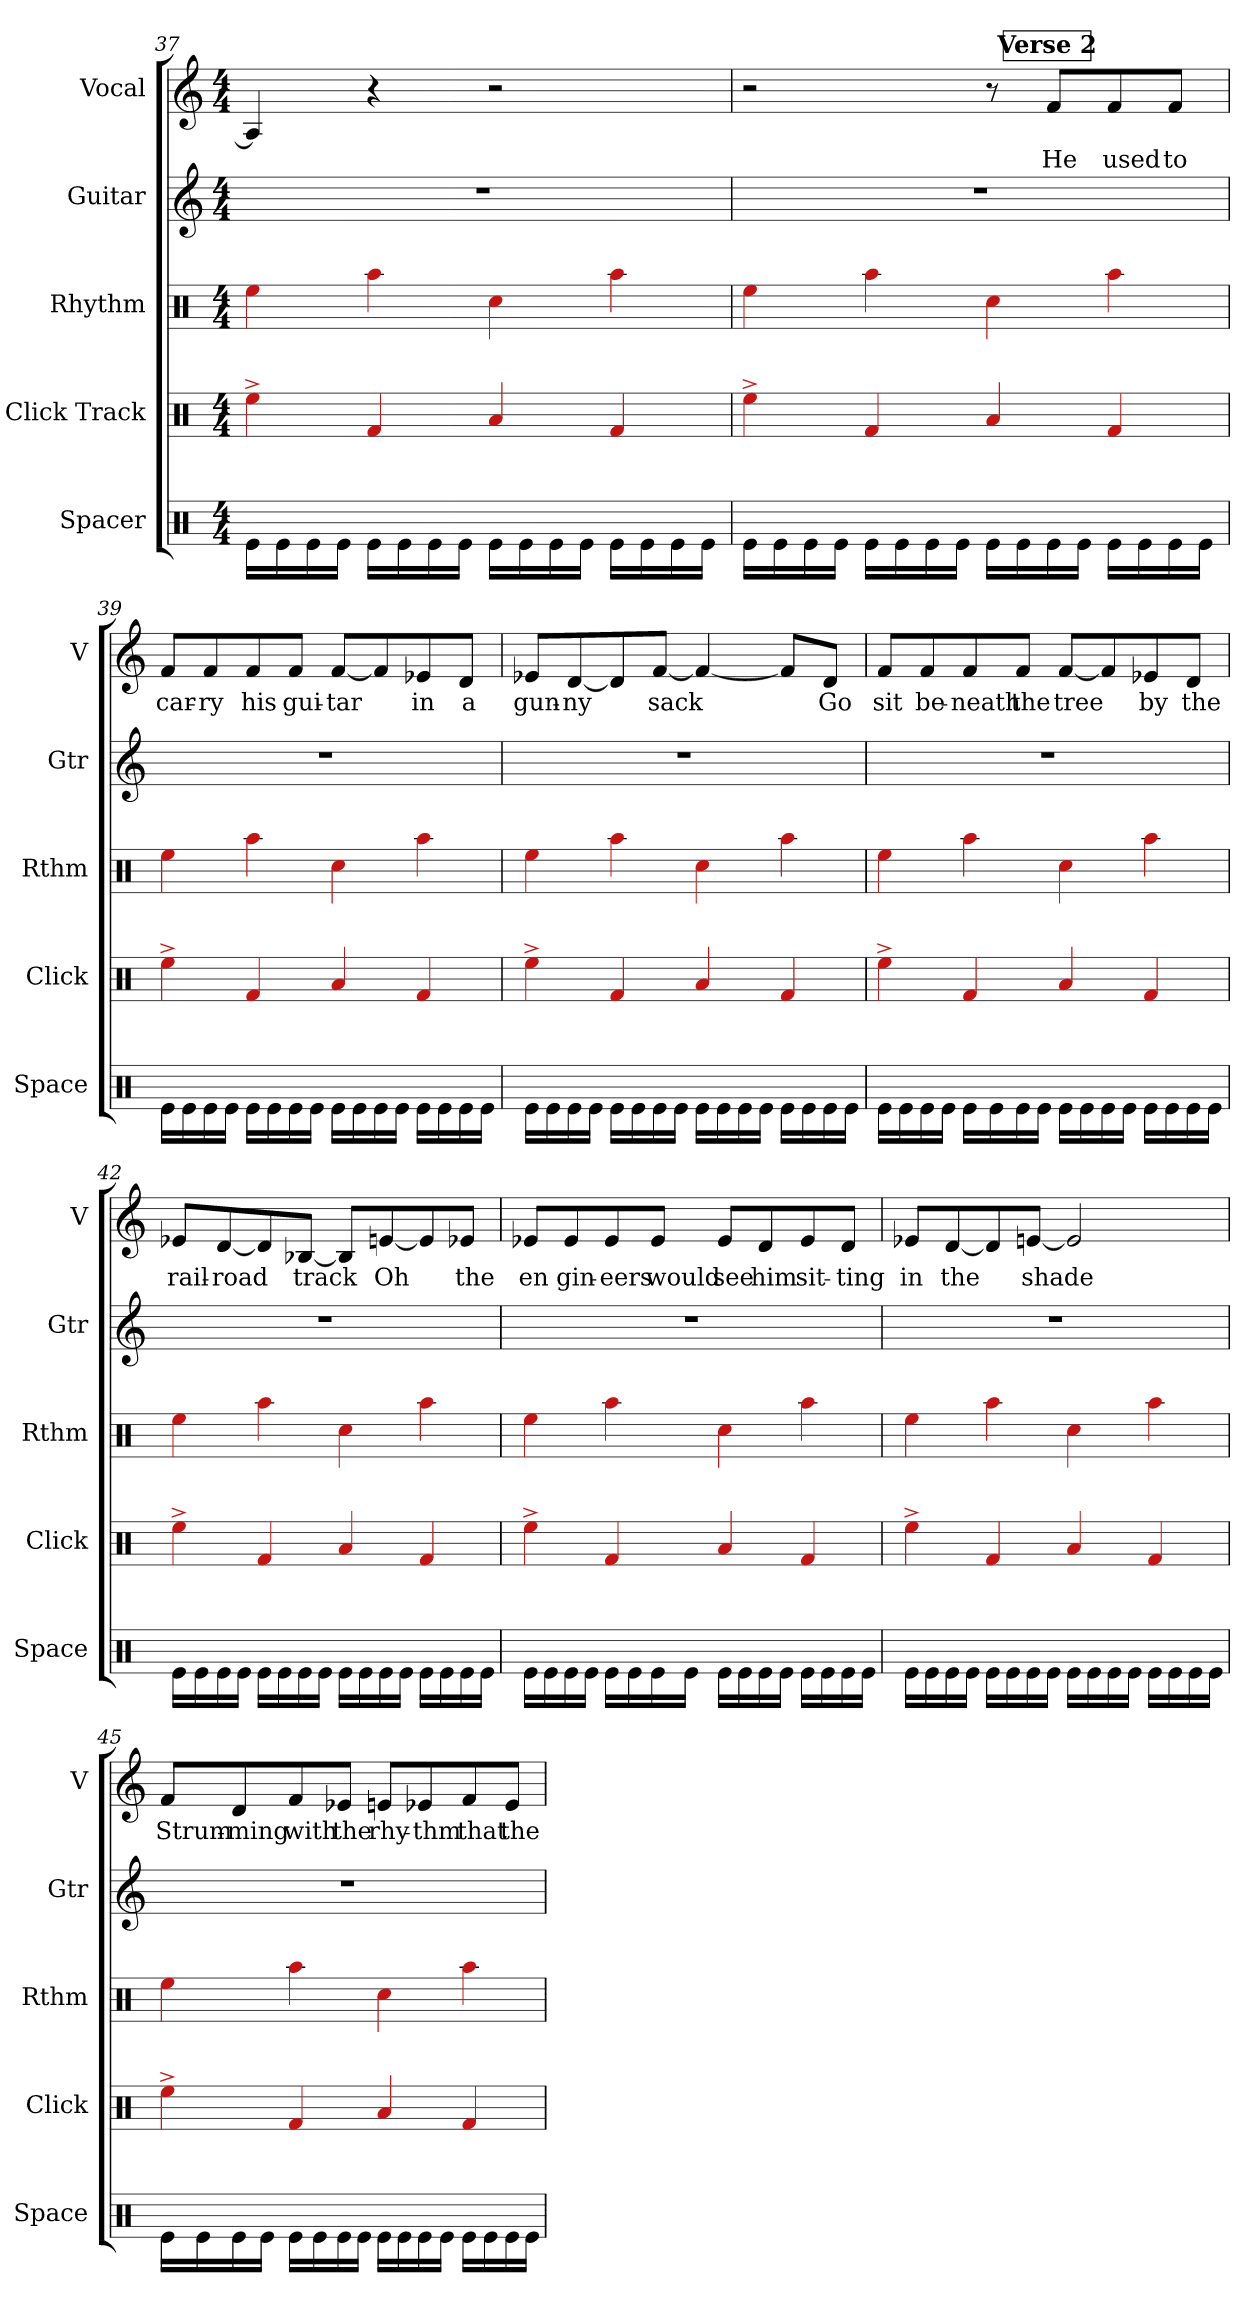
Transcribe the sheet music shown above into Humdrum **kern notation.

**kern	**kern	**kern	**kern	**kern	**text
*part5	*part4	*part3	*part2	*part1	*part1
*staff5	*staff4	*staff3	*staff2	*staff1	*staff1
*I"Spacer	*I"Click Track	*I"Rhythm	*I"Guitar	*I"Vocal	*
*I'Space	*I'Click	*I'Rthm	*I'Gtr	*I'V	*
!!LO:PB:g=z
*clefX	*clefX	*clefX	*clefG2	*clefG2	*
*k[]	*k[]	*k[]	*k[]	*k[]	*
*M4/4	*M4/4	*M4/4	*M4/4	*M4/4	*
=37	=37	=37	=37	=37	=37
16Re\LL	4ee^\	4ee\	1r	4A/]	.
16Re\	.	.	.	.	.
16Re\	.	.	.	.	.
16Re\JJ	.	.	.	.	.
16Re\LL	4f/	4aa\	.	4r	.
16Re\	.	.	.	.	.
16Re\	.	.	.	.	.
16Re\JJ	.	.	.	.	.
16Re\LL	4a/	4cc\	.	2r	.
16Re\	.	.	.	.	.
16Re\	.	.	.	.	.
16Re\JJ	.	.	.	.	.
16Re\LL	4f/	4aa\	.	.	.
16Re\	.	.	.	.	.
16Re\	.	.	.	.	.
16Re\JJ	.	.	.	.	.
!!LO:LB:g=z
!!LO:REH:place=s1:a:B:fs=16:t=Verse 2:qo=2.5
=38	=38	=38	=38	=38	=38
16Re\LL	4ee^\	4ee\	1r	2r	.
16Re\	.	.	.	.	.
16Re\	.	.	.	.	.
16Re\JJ	.	.	.	.	.
16Re\LL	4f/	4aa\	.	.	.
16Re\	.	.	.	.	.
16Re\	.	.	.	.	.
16Re\JJ	.	.	.	.	.
16Re\LL	4a/	4cc\	.	8r	.
16Re\	.	.	.	.	.
16Re\	.	.	.	8f/L	He
16Re\JJ	.	.	.	.	.
16Re\LL	4f/	4aa\	.	8f/	used
16Re\	.	.	.	.	.
16Re\	.	.	.	8f/J	to
16Re\JJ	.	.	.	.	.
!!LO:PB:g=z
=39	=39	=39	=39	=39	=39
16Re\LL	4ee^\	4ee\	1r	8f/L	car-
16Re\	.	.	.	.	.
16Re\	.	.	.	8f/	-ry
16Re\JJ	.	.	.	.	.
16Re\LL	4f/	4aa\	.	8f/	his
16Re\	.	.	.	.	.
16Re\	.	.	.	8f/J	gui-
16Re\JJ	.	.	.	.	.
16Re\LL	4a/	4cc\	.	[8f/L	-tar
16Re\	.	.	.	.	.
16Re\	.	.	.	8f/]	.
16Re\JJ	.	.	.	.	.
16Re\LL	4f/	4aa\	.	8e-X/	in
16Re\	.	.	.	.	.
16Re\	.	.	.	8d/J	a
16Re\JJ	.	.	.	.	.
!!LO:LB:g=z
=40	=40	=40	=40	=40	=40
16Re\LL	4ee^\	4ee\	1r	8e-X/L	gun-
16Re\	.	.	.	.	.
16Re\	.	.	.	[8d/	-ny
16Re\JJ	.	.	.	.	.
16Re\LL	4f/	4aa\	.	8d/]	.
16Re\	.	.	.	.	.
16Re\	.	.	.	[8f/J	sack
16Re\JJ	.	.	.	.	.
16Re\LL	4a/	4cc\	.	4f/_	.
16Re\	.	.	.	.	.
16Re\	.	.	.	.	.
16Re\JJ	.	.	.	.	.
16Re\LL	4f/	4aa\	.	8f/L]	.
16Re\	.	.	.	.	.
16Re\	.	.	.	8d/J	Go
16Re\JJ	.	.	.	.	.
!!LO:PB:g=z
=41	=41	=41	=41	=41	=41
16Re\LL	4ee^\	4ee\	1r	8f/L	sit
16Re\	.	.	.	.	.
16Re\	.	.	.	8f/	be-
16Re\JJ	.	.	.	.	.
16Re\LL	4f/	4aa\	.	8f/	-neath
16Re\	.	.	.	.	.
16Re\	.	.	.	8f/J	the
16Re\JJ	.	.	.	.	.
16Re\LL	4a/	4cc\	.	[8f/L	tree
16Re\	.	.	.	.	.
16Re\	.	.	.	8f/]	.
16Re\JJ	.	.	.	.	.
16Re\LL	4f/	4aa\	.	8e-X/	by
16Re\	.	.	.	.	.
16Re\	.	.	.	8d/J	the
16Re\JJ	.	.	.	.	.
!!LO:LB:g=z
=42	=42	=42	=42	=42	=42
16Re\LL	4ee^\	4ee\	1r	8e-X/L	rail-
16Re\	.	.	.	.	.
16Re\	.	.	.	[8d/	-road
16Re\JJ	.	.	.	.	.
16Re\LL	4f/	4aa\	.	8d/]	.
16Re\	.	.	.	.	.
16Re\	.	.	.	[8B-X/J	track
16Re\JJ	.	.	.	.	.
16Re\LL	4a/	4cc\	.	8B-/L]	.
16Re\	.	.	.	.	.
16Re\	.	.	.	[8en/	Oh
16Re\JJ	.	.	.	.	.
16Re\LL	4f/	4aa\	.	8e/]	.
16Re\	.	.	.	.	.
16Re\	.	.	.	8e-X/J	the
16Re\JJ	.	.	.	.	.
!!LO:PB:g=z
=43	=43	=43	=43	=43	=43
16Re\LL	4ee^\	4ee\	1r	8e-X/L	en
16Re\	.	.	.	.	.
16Re\	.	.	.	8e-/	gin-
16Re\JJ	.	.	.	.	.
16Re\LL	4f/	4aa\	.	8e-/	-eers
16Re\	.	.	.	.	.
16Re\	.	.	.	8e-/J	would
16Re\JJ	.	.	.	.	.
16Re\LL	4a/	4cc\	.	8e-/L	see
16Re\	.	.	.	.	.
16Re\	.	.	.	8d/	him
16Re\JJ	.	.	.	.	.
16Re\LL	4f/	4aa\	.	8e-/	sit-
16Re\	.	.	.	.	.
16Re\	.	.	.	8d/J	-ting
16Re\JJ	.	.	.	.	.
!!LO:LB:g=z
=44	=44	=44	=44	=44	=44
16Re\LL	4ee^\	4ee\	1r	8e-X/L	in
16Re\	.	.	.	.	.
16Re\	.	.	.	[8d/	the
16Re\JJ	.	.	.	.	.
16Re\LL	4f/	4aa\	.	8d/]	.
16Re\	.	.	.	.	.
16Re\	.	.	.	[8en/J	shade
16Re\JJ	.	.	.	.	.
16Re\LL	4a/	4cc\	.	2e/]	.
16Re\	.	.	.	.	.
16Re\	.	.	.	.	.
16Re\JJ	.	.	.	.	.
16Re\LL	4f/	4aa\	.	.	.
16Re\	.	.	.	.	.
16Re\	.	.	.	.	.
16Re\JJ	.	.	.	.	.
!!LO:PB:g=z
=45	=45	=45	=45	=45	=45
16Re\LL	4ee^\	4ee\	1r	8f/L	Strum-
16Re\	.	.	.	.	.
16Re\	.	.	.	8d/	-ming
16Re\JJ	.	.	.	.	.
16Re\LL	4f/	4aa\	.	8f/	with
16Re\	.	.	.	.	.
16Re\	.	.	.	8e-X/J	the
16Re\JJ	.	.	.	.	.
16Re\LL	4a/	4cc\	.	8en/L	rhy-
16Re\	.	.	.	.	.
16Re\	.	.	.	8e-X/	-thm
16Re\JJ	.	.	.	.	.
16Re\LL	4f/	4aa\	.	8f/	that
16Re\	.	.	.	.	.
16Re\	.	.	.	8e-/J	the
16Re\JJ	.	.	.	.	.
=	=	=	=	=	=
*-	*-	*-	*-	*-	*-
